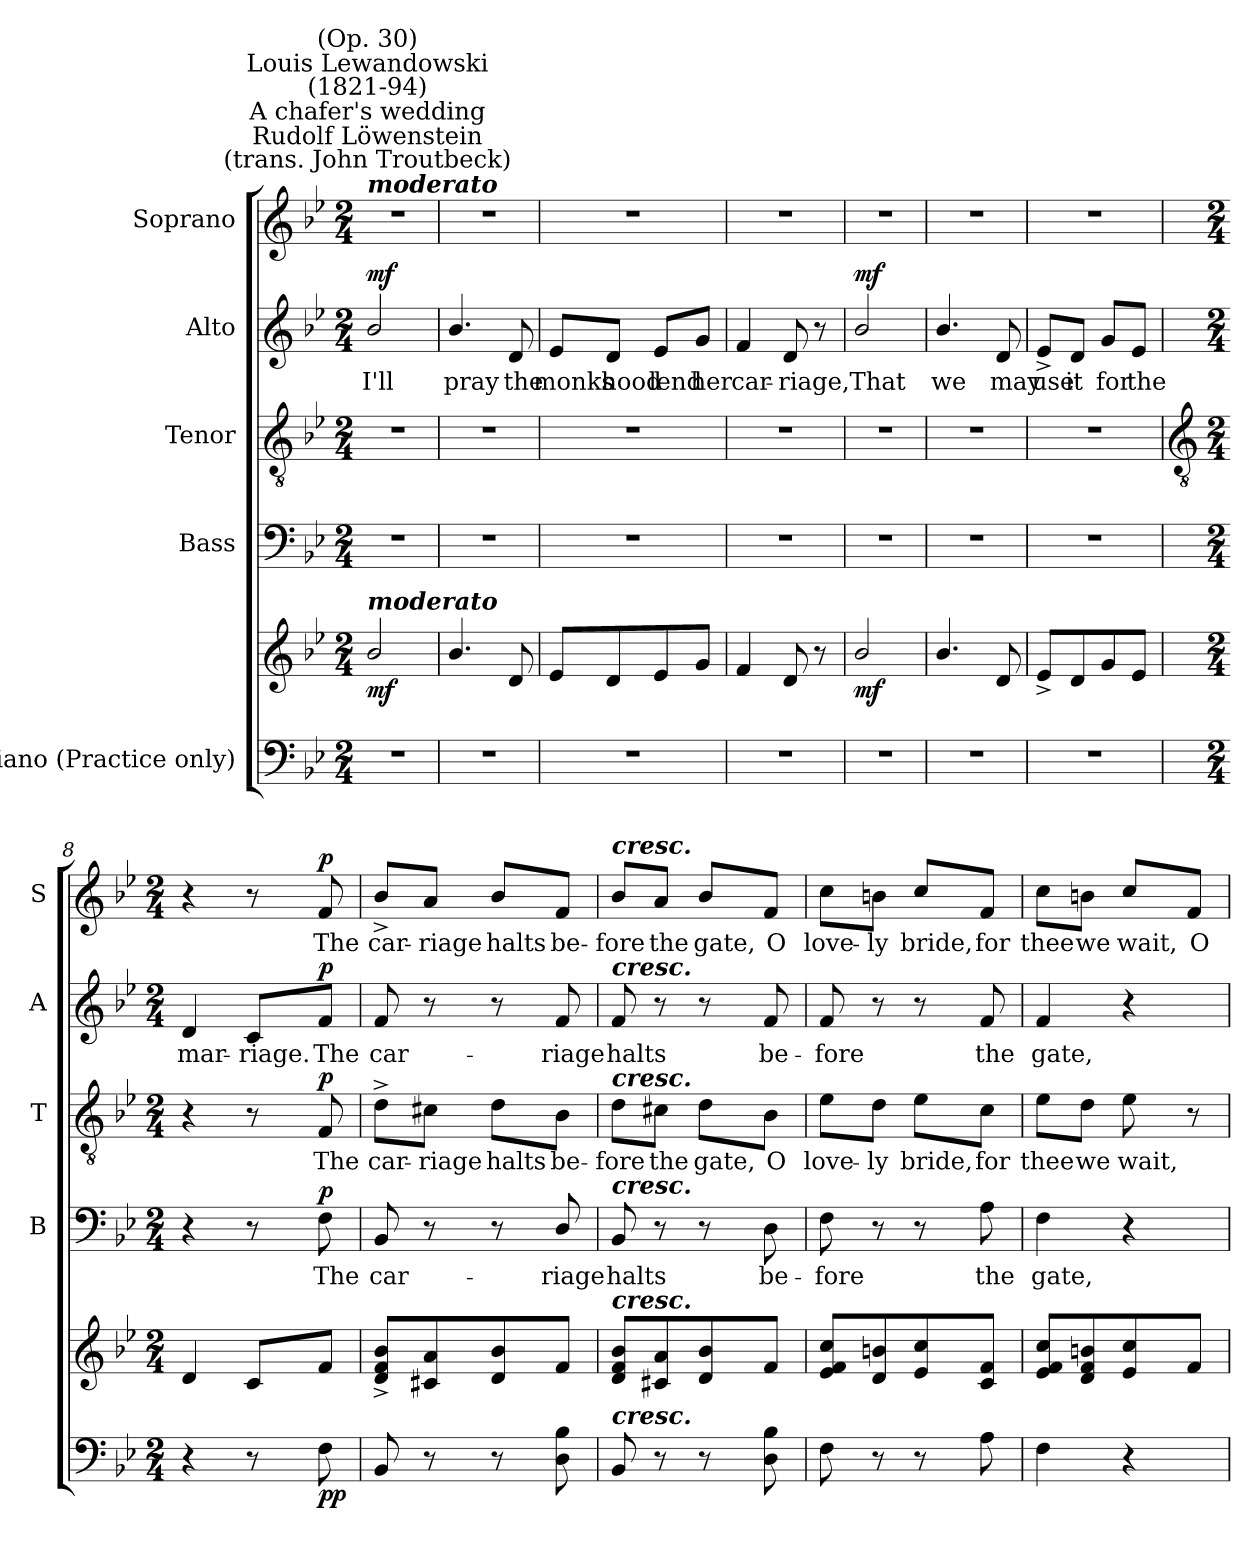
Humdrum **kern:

**kern	**kern	**dynam	**kern	**text	**dynam	**kern	**text	**dynam	**kern	**text	**dynam	**kern	**text	**dynam
*part5	*part5	*part5	*part4	*part4	*part4	*part3	*part3	*part3	*part2	*part2	*part2	*part1	*part1	*part1
*staff6	*staff5	*staff5/6	*staff4	*staff4	*staff4	*staff3	*staff3	*staff3	*staff2	*staff2	*staff2	*staff1	*staff1	*staff1
*I"Piano (Practice only)	*	*	*I"Bass	*	*	*I"Tenor	*	*	*I"Alto	*	*	*I"Soprano	*	*
*	*	*	*I'B	*	*	*I'T	*	*	*I'A	*	*	*I'S	*	*
*clefF4	*clefG2	*	*clefF4	*	*	*clefGv2	*	*	*clefG2	*	*	*clefG2	*	*
*k[b-e-]	*k[b-e-]	*	*k[b-e-]	*	*	*k[b-e-]	*	*	*k[b-e-]	*	*	*k[b-e-]	*	*
*B-:	*B-:	*	*B-:	*	*	*B-:	*	*	*B-:	*	*	*B-:	*	*
*M2/4	*M2/4	*	*M2/4	*	*	*M2/4	*	*	*M2/4	*	*	*M2/4	*	*
=1	=1	=1	=1	=1	=1	=1	=1	=1	=1	=1	=1	=1	=1	=1
!	!	!	!	!	!	!	!	!	!	!	!	!LO:TX:a:Bi:t=moderato	!	!
!	!	!	!	!	!	!	!	!	!	!	!	!LO:TX:a:cj:t=Rudolf Löwenstein\n(trans. John Troutbeck)	!	!
!	!	!	!	!	!	!	!	!	!	!	!	!LO:TX:a:cj:t=A chafer's wedding	!	!
!	!	!	!	!	!	!	!	!	!	!	!	!LO:TX:a:cj:t=Louis Lewandowski\n(1821-94)	!	!
!	!	!	!	!	!	!	!	!	!	!	!	!LO:TX:a:cj:t=(Op. 30)	!	!
!	!LO:TX:a:Bi:t=moderato	!	!	!	!	!	!	!	!	!	!	!	!	!
!LO:N:vis=1	!	!LO:DY:b	!LO:N:vis=1	!	!	!LO:N:vis=1	!	!	!	!LO:LY:b	!LO:DY:b	!LO:N:vis=1	!	!
2r	2b-/	mf	2r	.	.	2r	.	.	2b-/	I'll	mf	2r	.	.
=2	=2	=2	=2	=2	=2	=2	=2	=2	=2	=2	=2	=2	=2	=2
!LO:N:vis=1	!	!	!LO:N:vis=1	!	!	!LO:N:vis=1	!	!	!	!LO:LY:b	!	!LO:N:vis=1	!	!
2r	4.b-/	.	2r	.	.	2r	.	.	4.b-/	pray	.	2r	.	.
!	!	!	!	!	!	!	!	!	!	!LO:LY:b	!	!	!	!
.	8d	.	.	.	.	.	.	.	8d	the	.	.	.	.
=3	=3	=3	=3	=3	=3	=3	=3	=3	=3	=3	=3	=3	=3	=3
!LO:N:vis=1	!	!	!LO:N:vis=1	!	!	!LO:N:vis=1	!	!	!	!LO:LY:b	!	!LO:N:vis=1	!	!
2r	8e-L	.	2r	.	.	2r	.	.	8e-/L	monks-	.	2r	.	.
!	!	!	!	!	!	!	!	!	!	!LO:LY:b	!	!	!	!
.	8d	.	.	.	.	.	.	.	8d/J	-hood	.	.	.	.
!	!	!	!	!	!	!	!	!	!	!LO:LY:b	!	!	!	!
.	8e-	.	.	.	.	.	.	.	8e-/L	lend	.	.	.	.
!	!	!	!	!	!	!	!	!	!	!LO:LY:b	!	!	!	!
.	8gJ	.	.	.	.	.	.	.	8g/J	her	.	.	.	.
=4	=4	=4	=4	=4	=4	=4	=4	=4	=4	=4	=4	=4	=4	=4
!LO:N:vis=1	!	!	!LO:N:vis=1	!	!	!LO:N:vis=1	!	!	!	!LO:LY:b	!	!LO:N:vis=1	!	!
2r	4f	.	2r	.	.	2r	.	.	4f	car-	.	2r	.	.
!	!	!	!	!	!	!	!	!	!	!LO:LY:b	!	!	!	!
.	8d	.	.	.	.	.	.	.	8d	-riage,	.	.	.	.
.	8r	.	.	.	.	.	.	.	8r	.	.	.	.	.
=5	=5	=5	=5	=5	=5	=5	=5	=5	=5	=5	=5	=5	=5	=5
!LO:N:vis=1	!	!LO:DY:b	!LO:N:vis=1	!	!	!LO:N:vis=1	!	!	!	!LO:LY:b	!LO:DY:b	!LO:N:vis=1	!	!
2r	2b-/	mf	2r	.	.	2r	.	.	2b-/	That	mf	2r	.	.
=6	=6	=6	=6	=6	=6	=6	=6	=6	=6	=6	=6	=6	=6	=6
!LO:N:vis=1	!	!	!LO:N:vis=1	!	!	!LO:N:vis=1	!	!	!	!LO:LY:b	!	!LO:N:vis=1	!	!
2r	4.b-/	.	2r	.	.	2r	.	.	4.b-/	we	.	2r	.	.
!	!	!	!	!	!	!	!	!	!	!LO:LY:b	!	!	!	!
.	8d	.	.	.	.	.	.	.	8d	may	.	.	.	.
=7	=7	=7	=7	=7	=7	=7	=7	=7	=7	=7	=7	=7	=7	=7
!LO:N:vis=1	!	!	!LO:N:vis=1	!	!	!LO:N:vis=1	!	!	!	!LO:LY:b	!	!LO:N:vis=1	!	!
2r	8e-^L	.	2r	.	.	2r	.	.	8e-^/L	use	.	2r	.	.
!	!	!	!	!	!	!	!	!	!	!LO:LY:b	!	!	!	!
.	8d	.	.	.	.	.	.	.	8d/J	it	.	.	.	.
!	!	!	!	!	!	!	!	!	!	!LO:LY:b	!	!	!	!
.	8g	.	.	.	.	.	.	.	8g/L	for	.	.	.	.
!	!	!	!	!	!	!	!	!	!	!LO:LY:b	!	!	!	!
.	8e-J	.	.	.	.	.	.	.	8e-/J	the	.	.	.	.
!!LO:LB:g=z
=8	=8	=8	=8	=8	=8	=8	=8	=8	=8	=8	=8	=8	=8	=8
*	*	*	*	*	*	*clefGv2	*	*	*	*	*	*	*	*
*M2/4	*M2/4	*	*M2/4	*	*	*M2/4	*	*	*M2/4	*	*	*M2/4	*	*
!	!	!	!	!	!	!	!	!	!	!LO:LY:b	!	!	!	!
4r	4d	.	4r	.	.	4r	.	.	4d	mar-	.	4r	.	.
!	!	!	!	!	!	!	!	!	!	!LO:LY:b	!	!	!	!
8r	8cL	.	8r	.	.	8r	.	.	8c/L	-riage.	.	8r	.	.
!	!	!LO:DY:b=2	!	!LO:LY:b	!	!	!LO:LY:b	!	!	!LO:LY:b	!	!	!LO:LY:b	!
!	!	!LO:DY:n=1:b	!	!	!LO:DY:b	!	!	!LO:DY:b	!	!	!LO:DY:b	!	!	!LO:DY:b
8F	8fJ	p p	8F	The	p	8F	The	p	8f/J	The	p	8f	The	p
=9	=9	=9	=9	=9	=9	=9	=9	=9	=9	=9	=9	=9	=9	=9
!	!	!	!	!LO:LY:b	!	!	!LO:LY:b	!	!	!LO:LY:b	!	!	!LO:LY:b	!
8BB-	8d^ 8f^ 8b-^L	.	8BB-	car-	.	8d^\L	car-	.	8f	car-	.	8b-^/L	car-	.
!	!	!	!	!	!	!	!LO:LY:b	!	!	!	!	!	!LO:LY:b	!
8r	8c#X 8a	.	8r	.	.	8c#X\J	-riage	.	8r	.	.	8a/J	-riage	.
!	!	!	!	!	!	!	!LO:LY:b	!	!	!	!	!	!LO:LY:b	!
8r	8d 8b-	.	8r	.	.	8d\L	halts	.	8r	.	.	8b-/L	halts	.
!	!	!	!	!LO:LY:b	!	!	!LO:LY:b	!	!	!LO:LY:b	!	!	!LO:LY:b	!
8D\ 8B-\	8fJ	.	8D/	-riage	.	8B-\J	be-	.	8f	-riage	.	8f/J	be-	.
=10	=10	=10	=10	=10	=10	=10	=10	=10	=10	=10	=10	=10	=10	=10
!	!	!	!	!	!	!	!	!	!	!	!	!LO:TX:a:Bi:t=cresc.	!	!
!	!	!	!	!	!	!	!	!	!LO:TX:a:Bi:t=cresc.	!	!	!	!	!
!	!	!	!	!	!	!LO:TX:a:Bi:t=cresc.	!	!	!	!	!	!	!	!
!	!	!	!LO:TX:a:Bi:t=cresc.	!	!	!	!	!	!	!	!	!	!	!
!	!LO:TX:a:Bi:t=cresc.	!	!	!	!	!	!	!	!	!	!	!	!	!
!LO:TX:a:Bi:t=cresc.	!	!	!	!	!	!	!	!	!	!	!	!	!	!
!	!	!	!	!LO:LY:b	!	!	!LO:LY:b	!	!	!LO:LY:b	!	!	!LO:LY:b	!
8BB-	8d 8f 8b-L	.	8BB-	halts	.	8d\L	-fore	.	8f	halts	.	8b-/L	-fore	.
!	!	!	!	!	!	!	!LO:LY:b	!	!	!	!	!	!LO:LY:b	!
8r	8c#X 8a	.	8r	.	.	8c#X\J	the	.	8r	.	.	8a/J	the	.
!	!	!	!	!	!	!	!LO:LY:b	!	!	!	!	!	!LO:LY:b	!
8r	8d 8b-	.	8r	.	.	8d\L	gate,	.	8r	.	.	8b-/L	gate,	.
!	!	!	!	!LO:LY:b	!	!	!LO:LY:b	!	!	!LO:LY:b	!	!	!LO:LY:b	!
8D 8B-	8fJ	.	8D	be-	.	8B-\J	O	.	8f	be-	.	8f/J	O	.
=11	=11	=11	=11	=11	=11	=11	=11	=11	=11	=11	=11	=11	=11	=11
!	!	!	!	!LO:LY:b	!	!	!LO:LY:b	!	!	!LO:LY:b	!	!	!LO:LY:b	!
8F	8e- 8f 8ccL	.	8F	-fore	.	8e-\L	love-	.	8f	-fore	.	8cc\L	love-	.
!	!	!	!	!	!	!	!LO:LY:b	!	!	!	!	!	!LO:LY:b	!
8r	8d 8bn	.	8r	.	.	8d\J	-ly	.	8r	.	.	8bn\J	-ly	.
!	!	!	!	!	!	!	!LO:LY:b	!	!	!	!	!	!LO:LY:b	!
8r	8e- 8cc	.	8r	.	.	8e-\L	bride,	.	8r	.	.	8cc/L	bride,	.
!	!	!	!	!LO:LY:b	!	!	!LO:LY:b	!	!	!LO:LY:b	!	!	!LO:LY:b	!
8A	8c 8fJ	.	8A	the	.	8c\J	for	.	8f	the	.	8f/J	for	.
=12	=12	=12	=12	=12	=12	=12	=12	=12	=12	=12	=12	=12	=12	=12
!	!	!	!	!LO:LY:b	!	!	!LO:LY:b	!	!	!LO:LY:b	!	!	!LO:LY:b	!
4F	8e- 8f 8ccL	.	4F	gate,	.	8e-\L	thee	.	4f	gate,	.	8cc\L	thee	.
!	!	!	!	!	!	!	!LO:LY:b	!	!	!	!	!	!LO:LY:b	!
.	8d 8f 8bn	.	.	.	.	8d\J	we	.	.	.	.	8bn\J	we	.
!	!	!	!	!	!	!	!LO:LY:b	!	!	!	!	!	!LO:LY:b	!
4r	8e- 8cc	.	4r	.	.	8e-	wait,	.	4r	.	.	8cc/L	wait,	.
!	!	!	!	!	!	!	!	!	!	!	!	!	!LO:LY:b	!
.	8fJ	.	.	.	.	8r	.	.	.	.	.	8f/J	O	.
=	=	=	=	=	=	=	=	=	=	=	=	=	=	=
*-	*-	*-	*-	*-	*-	*-	*-	*-	*-	*-	*-	*-	*-	*-
